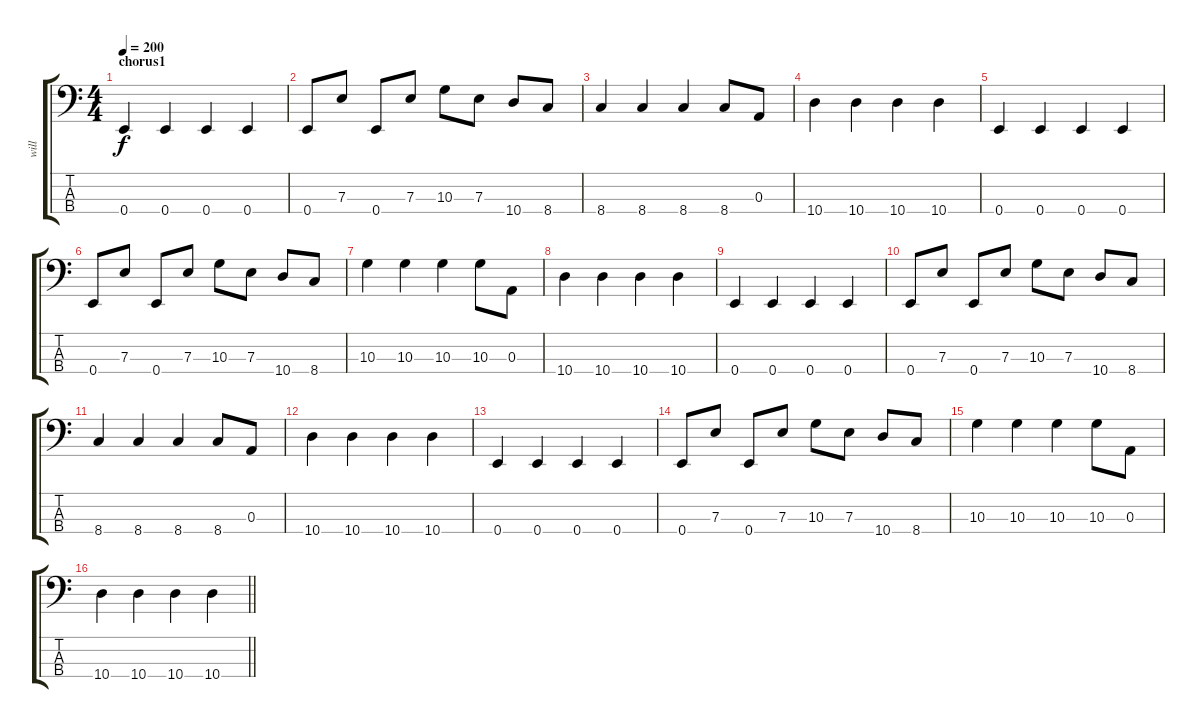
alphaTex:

\track ("will" "will") {instrument electricbassfinger}
\staff {score tabs}
\tuning (G2 D2 A1 E1) {hide}
\ts (4 4)
\section ("" "chorus1")
\tempo 200
\clef f4
\ks c
0.4.4{dy f} 0.4.4 0.4.4 0.4.4 |
0.4.8 7.3.8 0.4.8 7.3.8 10.3.8 7.3.8 10.4.8 8.4.8 |
8.4.4 8.4.4 8.4.4 8.4.8 0.3.8 |
10.4.4 10.4.4 10.4.4 10.4.4 |
0.4.4 0.4.4 0.4.4 0.4.4 |
0.4.8 7.3.8 0.4.8 7.3.8 10.3.8 7.3.8 10.4.8 8.4.8 |
10.3.4 10.3.4 10.3.4 10.3.8 0.3.8 |
10.4.4 10.4.4 10.4.4 10.4.4 |
0.4.4 0.4.4 0.4.4 0.4.4 |
0.4.8 7.3.8 0.4.8 7.3.8 10.3.8 7.3.8 10.4.8 8.4.8 |
8.4.4 8.4.4 8.4.4 8.4.8 0.3.8 |
10.4.4 10.4.4 10.4.4 10.4.4 |
0.4.4 0.4.4 0.4.4 0.4.4 |
0.4.8 7.3.8 0.4.8 7.3.8 10.3.8 7.3.8 10.4.8 8.4.8 |
10.3.4 10.3.4 10.3.4 10.3.8 0.3.8 |
\barLineRight lightlight
10.4.4 10.4.4 10.4.4 10.4.4
